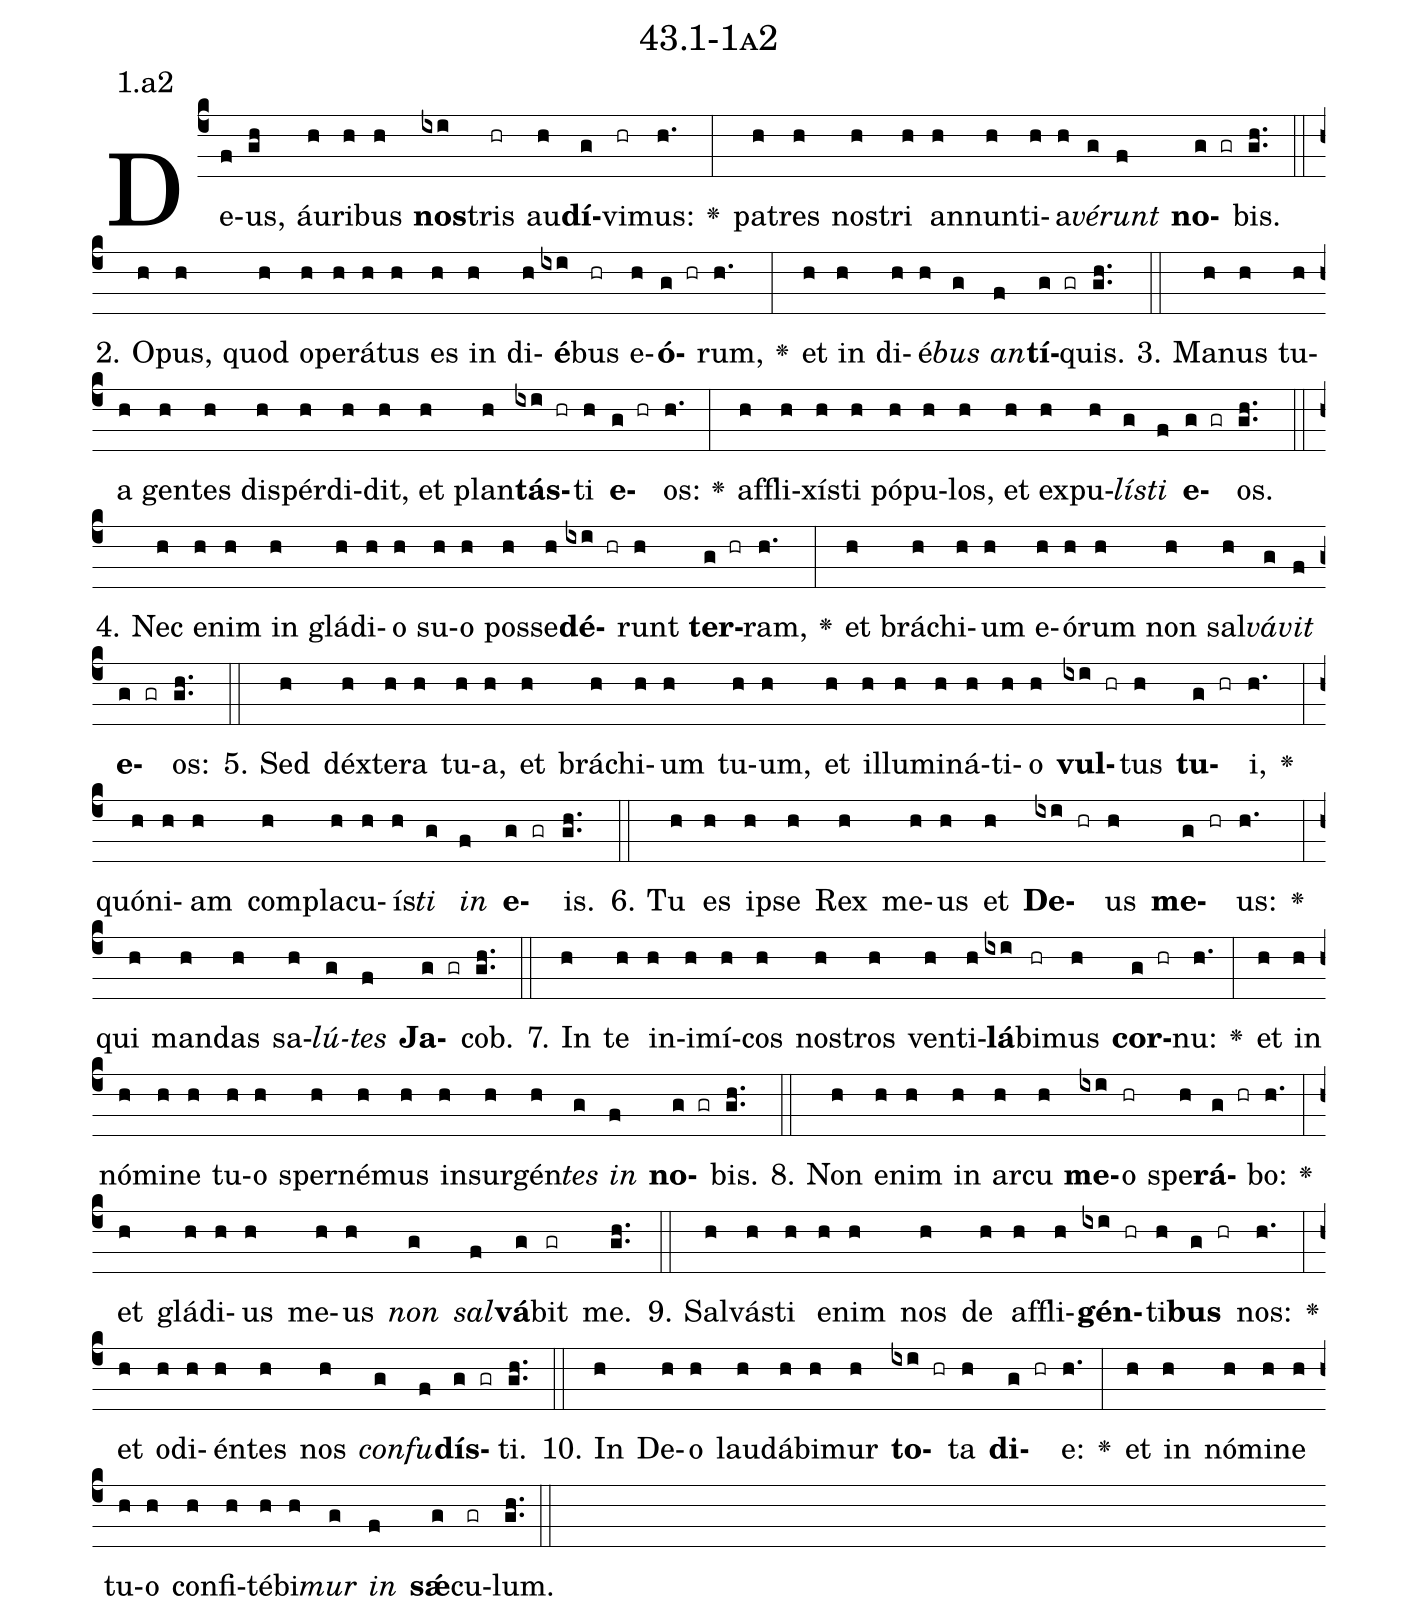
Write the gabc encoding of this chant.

name: 43.1-1a2;
annotation: 1.a2;
%%
(c4)De(f)us,(gh) áu(h)ri(h)bus(h) <b>nos</b>(ixi)tris(hr) au(h)<b>dí</b>(g)vi(hr)mus:(h.) <v>\greheightstar</v>(:) pa(h)tres(h) nos(h)tri(h) an(h)nun(h)ti(h)a(h)<i>vé</i>(g)<i>runt</i>(f) <b>no</b>(g gr)bis.(gh..) (::)
2. O(h)pus,(h) quod(h) o(h)pe(h)rá(h)tus(h) es(h) in(h) di(h)<b>é</b>(ixi)bus(hr) e(h)<b>ó</b>(g hr)rum,(h.) <v>\greheightstar</v>(:) et(h) in(h) di(h)é(h)<i>bus</i>(g) <i>an</i>(f)<b>tí</b>(g gr)quis.(gh..) (::)
3. Ma(h)nus(h) tu(h)a(h) gen(h)tes(h) dis(h)pér(h)di(h)dit,(h) et(h) plan(h)<b>tás</b>(ixi hr)ti(h) <b>e</b>(g hr)os:(h.) <v>\greheightstar</v>(:) af(h)fli(h)xís(h)ti(h) pó(h)pu(h)los,(h) et(h) ex(h)pu(h)<i>lís</i>(g)<i>ti</i>(f) <b>e</b>(g gr)os.(gh..) (::)
4. Nec(h) e(h)nim(h) in(h) glá(h)di(h)o(h) su(h)o(h) pos(h)se(h)<b>dé</b>(ixi hr)runt(h) <b>ter</b>(g hr)ram,(h.) <v>\greheightstar</v>(:) et(h) brá(h)chi(h)um(h) e(h)ó(h)rum(h) non(h) sal(h)<i>vá</i>(g)<i>vit</i>(f) <b>e</b>(g gr)os:(gh..) (::)
5. Sed(h) déx(h)te(h)ra(h) tu(h)a,(h) et(h) brá(h)chi(h)um(h) tu(h)um,(h) et(h) il(h)lu(h)mi(h)ná(h)ti(h)o(h) <b>vul</b>(ixi hr)tus(h) <b>tu</b>(g hr)i,(h.) <v>\greheightstar</v>(:) quón(h)i(h)am(h) com(h)pla(h)cu(h)ís(h)<i>ti</i>(g) <i>in</i>(f) <b>e</b>(g gr)is.(gh..) (::)
6. Tu(h) es(h) ip(h)se(h) Rex(h) me(h)us(h) et(h) <b>De</b>(ixi hr)us(h) <b>me</b>(g hr)us:(h.) <v>\greheightstar</v>(:) qui(h) man(h)das(h) sa(h)<i>lú</i>(g)<i>tes</i>(f) <b>Ja</b>(g gr)cob.(gh..) (::)
7. In(h) te(h) in(h)i(h)mí(h)cos(h) nos(h)tros(h) ven(h)ti(h)<b>lá</b>(ixi)bi(hr)mus(h) <b>cor</b>(g hr)nu:(h.) <v>\greheightstar</v>(:) et(h) in(h) nó(h)mi(h)ne(h) tu(h)o(h) sper(h)né(h)mus(h) in(h)sur(h)gén(h)<i>tes</i>(g) <i>in</i>(f) <b>no</b>(g gr)bis.(gh..) (::)
8. Non(h) e(h)nim(h) in(h) ar(h)cu(h) <b>me</b>(ixi)o(hr) spe(h)<b>rá</b>(g hr)bo:(h.) <v>\greheightstar</v>(:) et(h) glá(h)di(h)us(h) me(h)us(h) <i>non</i>(g) <i>sal</i>(f)<b>vá</b>(g)bit(gr) me.(gh..) (::)
9. Sal(h)vás(h)ti(h) e(h)nim(h) nos(h) de(h) af(h)fli(h)<b>gén</b>(ixi hr)ti(h)<b>bus</b>(g hr) nos:(h.) <v>\greheightstar</v>(:) et(h) o(h)di(h)én(h)tes(h) nos(h) <i>con</i>(g)<i>fu</i>(f)<b>dís</b>(g gr)ti.(gh..) (::)
10. In(h) De(h)o(h) lau(h)dá(h)bi(h)mur(h) <b>to</b>(ixi hr)ta(h) <b>di</b>(g hr)e:(h.) <v>\greheightstar</v>(:) et(h) in(h) nó(h)mi(h)ne(h) tu(h)o(h) con(h)fi(h)té(h)bi(h)<i>mur</i>(g) <i>in</i>(f) <b>sǽ</b>(g)cu(gr)lum.(gh..) (::)
